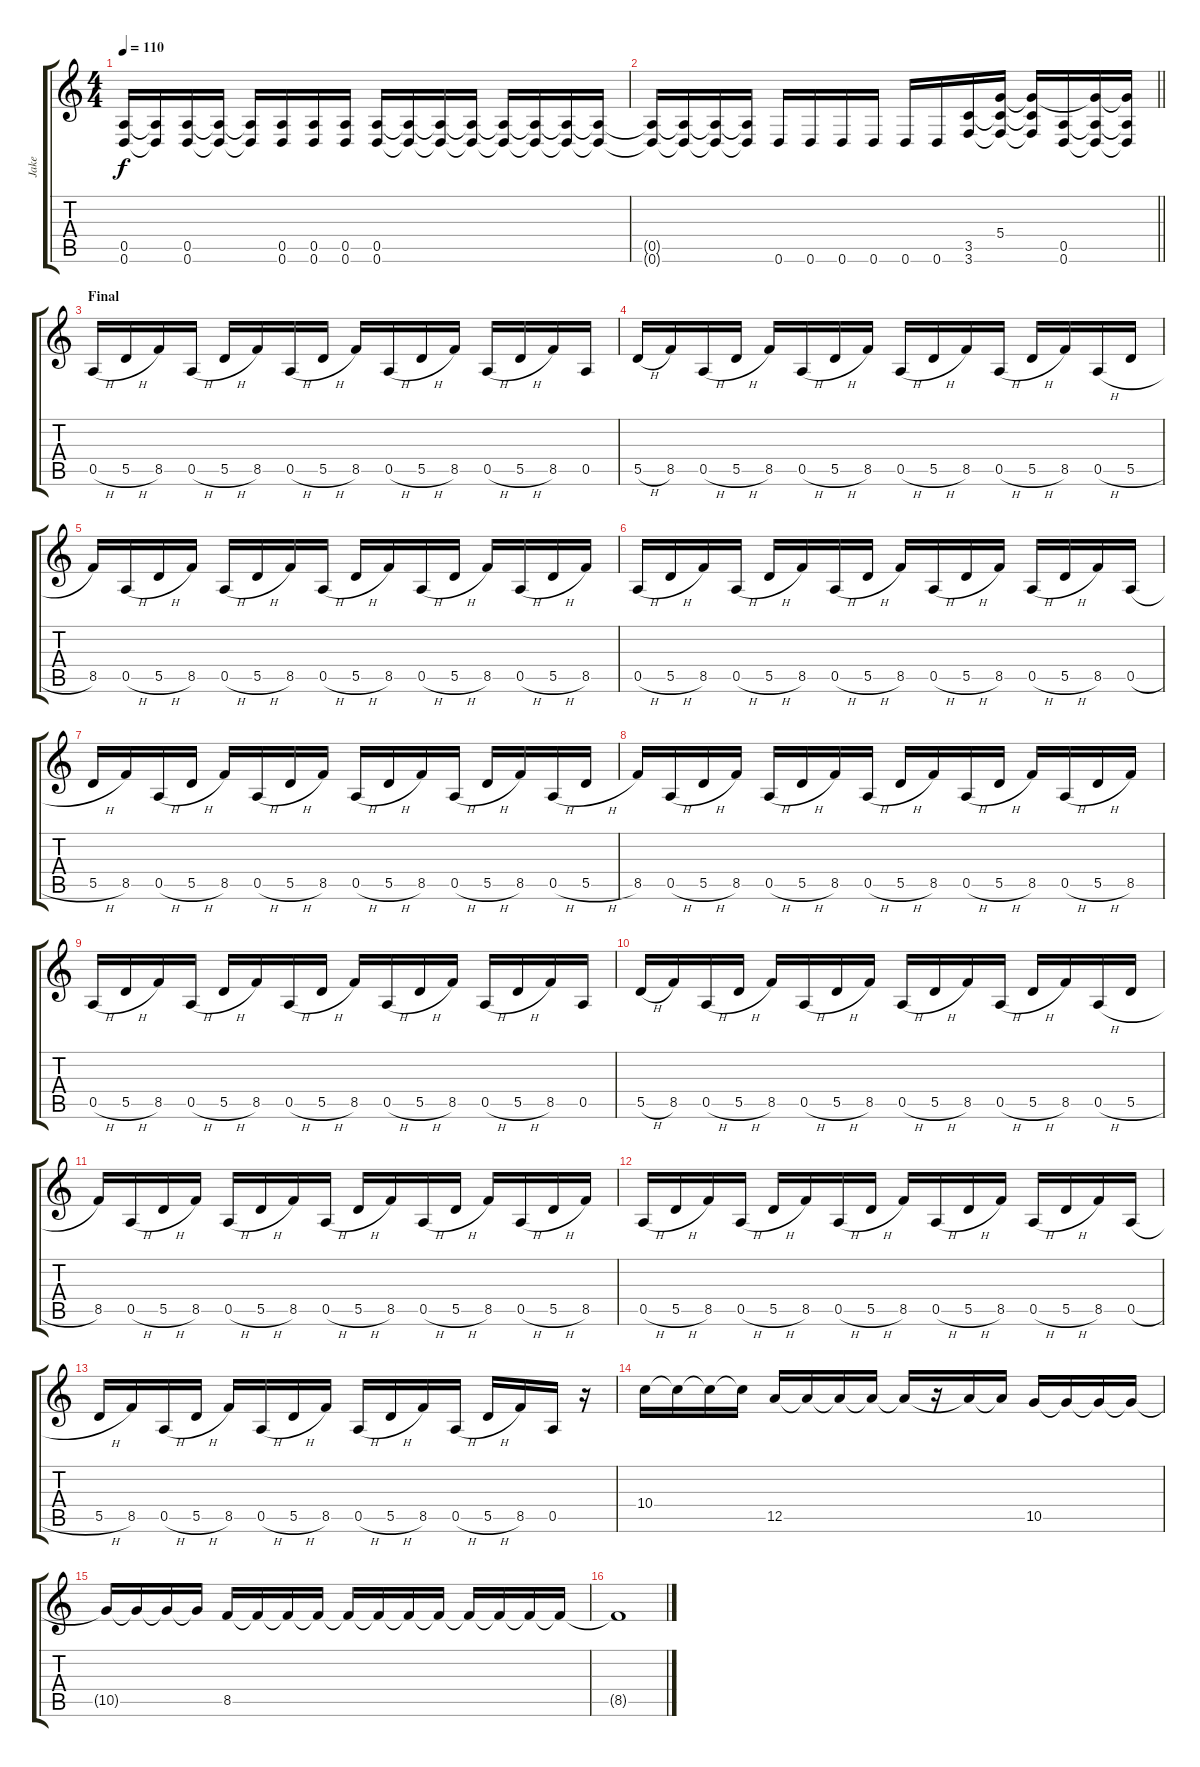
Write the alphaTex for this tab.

\track ("Jake" "Jake") {instrument overdrivenguitar}
\staff {score tabs}
\tuning (E4 B3 G3 D3 A2 D2) {hide}
\ts (4 4)
\tempo 110
\clef g2
\ks c
(0.5{t} 0.6{t}).16{dy f} (0.5{t} 0.6{t}).16 (0.5 0.6).16 (0.5{t} 0.6{t}).16 (0.5{t} 0.6{t}).16 (0.5 0.6).16 (0.5 0.6).16 (0.5 0.6).16 (0.5 0.6).16 (0.5{t} 0.6{t}).16 (0.5{t} 0.6{t}).16 (0.5{t} 0.6{t}).16 (0.5{t} 0.6{t}).16 (0.5{t} 0.6{t}).16 (0.5{t} 0.6{t}).16 (0.5{t} 0.6{t}).16 |
\barLineRight lightlight
(0.5{t} 0.6{t}).16 (0.5{t} 0.6{t}).16 (0.5{t} 0.6{t}).16 (0.5{t} 0.6{t}).16 0.6.16 0.6.16 0.6.16 0.6.16 0.6.16 0.6.16 (3.5 3.6).16 (5.4{t} 3.5{t} 3.6{t}).16 (5.4{t} 3.5{t} 3.6{t}).16 (0.5 0.6).16 (5.4{t} 0.5{t} 0.6{t}).16 (5.4{t} 0.5{t} 0.6{t}).16 |
\section ("" "Final")
0.5{h}.16 5.5{h}.16 8.5.16 0.5{h}.16 5.5{h}.16 8.5.16 0.5{h}.16 5.5{h}.16 8.5.16 0.5{h}.16 5.5{h}.16 8.5.16 0.5{h}.16 5.5{h}.16 8.5.16 0.5.16 |
5.5{h}.16 8.5.16 0.5{h}.16 5.5{h}.16 8.5.16 0.5{h}.16 5.5{h}.16 8.5.16 0.5{h}.16 5.5{h}.16 8.5.16 0.5{h}.16 5.5{h}.16 8.5.16 0.5{h}.16 5.5{h}.16 |
8.5.16 0.5{h}.16 5.5{h}.16 8.5.16 0.5{h}.16 5.5{h}.16 8.5.16 0.5{h}.16 5.5{h}.16 8.5.16 0.5{h}.16 5.5{h}.16 8.5.16 0.5{h}.16 5.5{h}.16 8.5.16 |
0.5{h}.16 5.5{h}.16 8.5.16 0.5{h}.16 5.5{h}.16 8.5.16 0.5{h}.16 5.5{h}.16 8.5.16 0.5{h}.16 5.5{h}.16 8.5.16 0.5{h}.16 5.5{h}.16 8.5.16 0.5{h}.16 |
5.5{h}.16 8.5.16 0.5{h}.16 5.5{h}.16 8.5.16 0.5{h}.16 5.5{h}.16 8.5.16 0.5{h}.16 5.5{h}.16 8.5.16 0.5{h}.16 5.5{h}.16 8.5.16 0.5{h}.16 5.5{h}.16 |
8.5.16 0.5{h}.16 5.5{h}.16 8.5.16 0.5{h}.16 5.5{h}.16 8.5.16 0.5{h}.16 5.5{h}.16 8.5.16 0.5{h}.16 5.5{h}.16 8.5.16 0.5{h}.16 5.5{h}.16 8.5.16 |
0.5{h}.16 5.5{h}.16 8.5.16 0.5{h}.16 5.5{h}.16 8.5.16 0.5{h}.16 5.5{h}.16 8.5.16 0.5{h}.16 5.5{h}.16 8.5.16 0.5{h}.16 5.5{h}.16 8.5.16 0.5.16 |
5.5{h}.16 8.5.16 0.5{h}.16 5.5{h}.16 8.5.16 0.5{h}.16 5.5{h}.16 8.5.16 0.5{h}.16 5.5{h}.16 8.5.16 0.5{h}.16 5.5{h}.16 8.5.16 0.5{h}.16 5.5{h}.16 |
8.5.16 0.5{h}.16 5.5{h}.16 8.5.16 0.5{h}.16 5.5{h}.16 8.5.16 0.5{h}.16 5.5{h}.16 8.5.16 0.5{h}.16 5.5{h}.16 8.5.16 0.5{h}.16 5.5{h}.16 8.5.16 |
0.5{h}.16 5.5{h}.16 8.5.16 0.5{h}.16 5.5{h}.16 8.5.16 0.5{h}.16 5.5{h}.16 8.5.16 0.5{h}.16 5.5{h}.16 8.5.16 0.5{h}.16 5.5{h}.16 8.5.16 0.5{h}.16 |
5.5{h}.16 8.5.16 0.5{h}.16 5.5{h}.16 8.5.16 0.5{h}.16 5.5{h}.16 8.5.16 0.5{h}.16 5.5{h}.16 8.5.16 0.5{h}.16 5.5{h}.16 8.5.16 0.5.16 r.16 |
10.4.16 10.4{t}.16 10.4{t}.16 10.4{t}.16 12.5.16 12.5{t}.16 12.5{t}.16 12.5{t}.16 12.5{t}.16 r.16 12.5{t}.16 12.5{t}.16 10.5.16 10.5{t}.16 10.5{t}.16 10.5{t}.16 |
10.5{t}.16 10.5{t}.16 10.5{t}.16 10.5{t}.16 8.5.16 8.5{t}.16 8.5{t}.16 8.5{t}.16 8.5{t}.16 8.5{t}.16 8.5{t}.16 8.5{t}.16 8.5{t}.16 8.5{t}.16 8.5{t}.16 8.5{t}.16 |
8.5{t}.1
